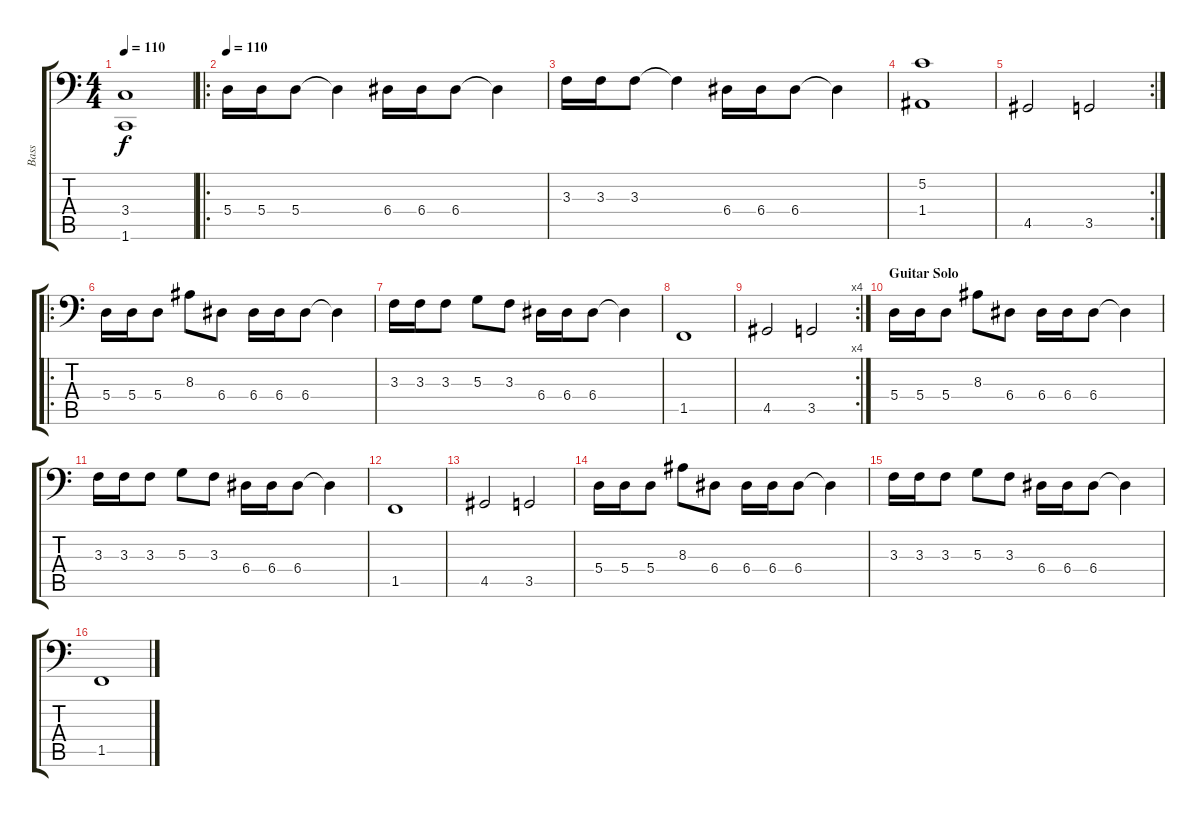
\track ("Bass" "Bass") {instrument electricbassfinger}
\staff {score tabs}
\tuning (C3 G2 D2 A1 E1 B0) {hide}
\ts (4 4)
\tempo 110
\clef f4
\ks c
(3.4 1.6).1{dy f volume 16} |
\ro
\tempo 110
5.4.16{volume 14} 5.4.16 5.4.8 5.4{t}.4 6.4.16 6.4.16 6.4.8 6.4{t}.4 |
3.3.16 3.3.16 3.3.8 3.3{t}.4 6.4.16 6.4.16 6.4.8 6.4{t}.4 |
(5.2 1.4).1 |
\rc 2
4.5.2 3.5.2 |
\ro
5.4.16 5.4.16 5.4.8 8.3.8 6.4.8 6.4.16 6.4.16 6.4.8 6.4{t}.4 |
3.3.16 3.3.16 3.3.8 5.3.8 3.3.8 6.4.16 6.4.16 6.4.8 6.4{t}.4 |
1.5.1 |
\rc 4
4.5.2 3.5.2 |
\section ("" "Guitar Solo")
5.4.16 5.4.16 5.4.8 8.3.8 6.4.8 6.4.16 6.4.16 6.4.8 6.4{t}.4 |
3.3.16 3.3.16 3.3.8 5.3.8 3.3.8 6.4.16 6.4.16 6.4.8 6.4{t}.4 |
1.5.1 |
4.5.2 3.5.2 |
5.4.16 5.4.16 5.4.8 8.3.8 6.4.8 6.4.16 6.4.16 6.4.8 6.4{t}.4 |
3.3.16 3.3.16 3.3.8 5.3.8 3.3.8 6.4.16 6.4.16 6.4.8 6.4{t}.4 |
1.5.1
